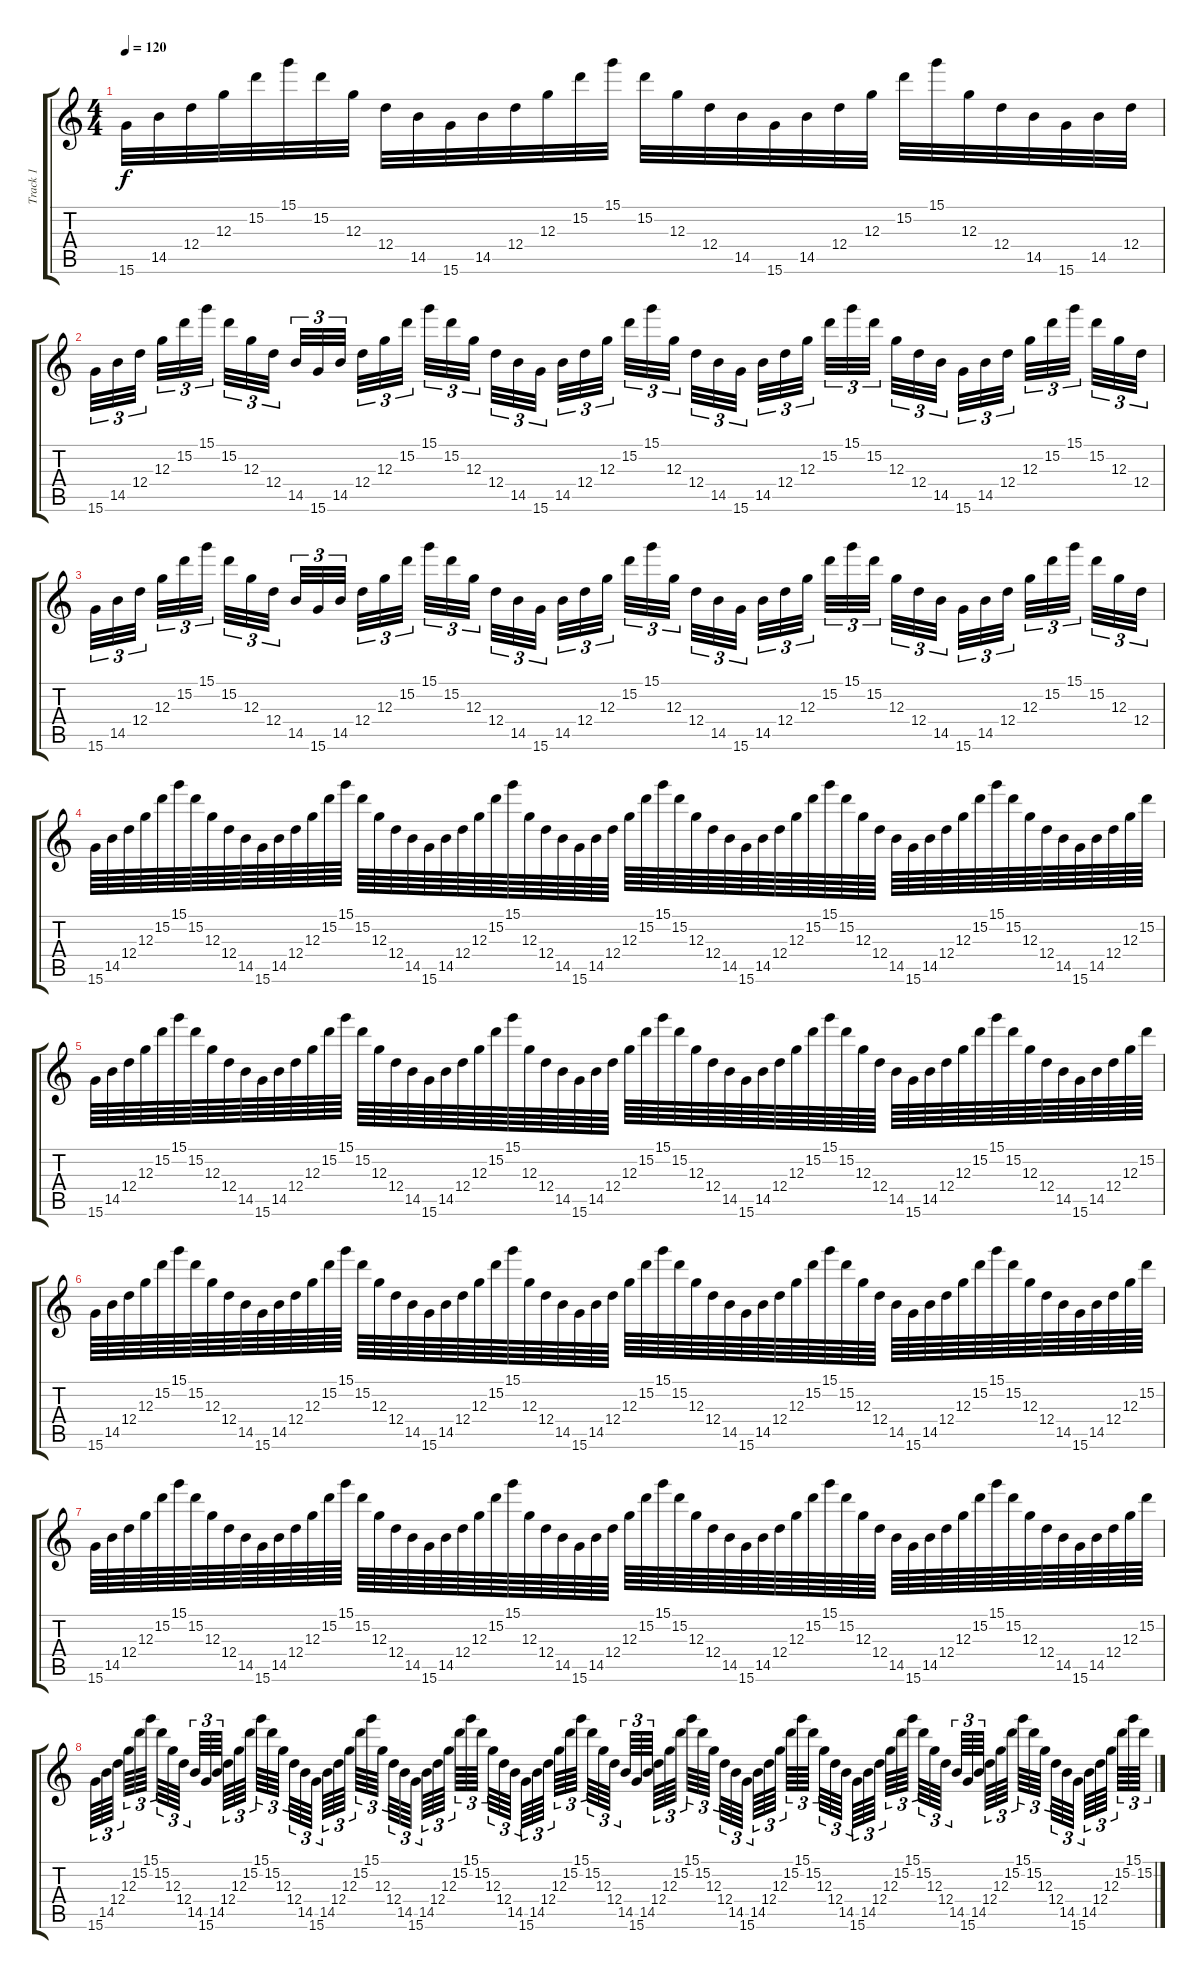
\track ("Track 1" "Track 1") {instrument overdrivenguitar}
\staff {score tabs}
\tuning (E4 B3 G3 D3 A2 E2) {hide}
\ts (4 4)
\tempo 120
\clef g2
\ks c
15.6.32{dy f} 14.5.32 12.4.32 12.3.32 15.2.32 15.1.32 15.2.32 12.3.32 12.4.32 14.5.32 15.6.32 14.5.32 12.4.32 12.3.32 15.2.32 15.1.32 15.2.32 12.3.32 12.4.32 14.5.32 15.6.32 14.5.32 12.4.32 12.3.32 15.2.32 15.1.32 12.3.32 12.4.32 14.5.32 15.6.32 14.5.32 12.4.32 |
15.6.32{tu (3 2)} 14.5.32{tu (3 2)} 12.4.32{tu (3 2) beam splitsecondary} 12.3.32{tu (3 2)} 15.2.32{tu (3 2)} 15.1.32{tu (3 2) beam splitsecondary} 15.2.32{tu (3 2)} 12.3.32{tu (3 2)} 12.4.32{tu (3 2) beam splitsecondary} 14.5.32{tu (3 2)} 15.6.32{tu (3 2)} 14.5.32{tu (3 2)} 12.4.32{tu (3 2)} 12.3.32{tu (3 2)} 15.2.32{tu (3 2) beam splitsecondary} 15.1.32{tu (3 2)} 15.2.32{tu (3 2)} 12.3.32{tu (3 2) beam splitsecondary} 12.4.32{tu (3 2)} 14.5.32{tu (3 2)} 15.6.32{tu (3 2) beam splitsecondary} 14.5.32{tu (3 2)} 12.4.32{tu (3 2)} 12.3.32{tu (3 2)} 15.2.32{tu (3 2)} 15.1.32{tu (3 2)} 12.3.32{tu (3 2) beam splitsecondary} 12.4.32{tu (3 2)} 14.5.32{tu (3 2)} 15.6.32{tu (3 2) beam splitsecondary} 14.5.32{tu (3 2)} 12.4.32{tu (3 2)} 12.3.32{tu (3 2) beam splitsecondary} 15.2.32{tu (3 2)} 15.1.32{tu (3 2)} 15.2.32{tu (3 2)} 12.3.32{tu (3 2)} 12.4.32{tu (3 2)} 14.5.32{tu (3 2) beam splitsecondary} 15.6.32{tu (3 2)} 14.5.32{tu (3 2)} 12.4.32{tu (3 2) beam splitsecondary} 12.3.32{tu (3 2)} 15.2.32{tu (3 2)} 15.1.32{tu (3 2) beam splitsecondary} 15.2.32{tu (3 2)} 12.3.32{tu (3 2)} 12.4.32{tu (3 2)} |
15.6.32{tu (3 2)} 14.5.32{tu (3 2)} 12.4.32{tu (3 2) beam splitsecondary} 12.3.32{tu (3 2)} 15.2.32{tu (3 2)} 15.1.32{tu (3 2) beam splitsecondary} 15.2.32{tu (3 2)} 12.3.32{tu (3 2)} 12.4.32{tu (3 2) beam splitsecondary} 14.5.32{tu (3 2)} 15.6.32{tu (3 2)} 14.5.32{tu (3 2)} 12.4.32{tu (3 2)} 12.3.32{tu (3 2)} 15.2.32{tu (3 2) beam splitsecondary} 15.1.32{tu (3 2)} 15.2.32{tu (3 2)} 12.3.32{tu (3 2) beam splitsecondary} 12.4.32{tu (3 2)} 14.5.32{tu (3 2)} 15.6.32{tu (3 2) beam splitsecondary} 14.5.32{tu (3 2)} 12.4.32{tu (3 2)} 12.3.32{tu (3 2)} 15.2.32{tu (3 2)} 15.1.32{tu (3 2)} 12.3.32{tu (3 2) beam splitsecondary} 12.4.32{tu (3 2)} 14.5.32{tu (3 2)} 15.6.32{tu (3 2) beam splitsecondary} 14.5.32{tu (3 2)} 12.4.32{tu (3 2)} 12.3.32{tu (3 2) beam splitsecondary} 15.2.32{tu (3 2)} 15.1.32{tu (3 2)} 15.2.32{tu (3 2)} 12.3.32{tu (3 2)} 12.4.32{tu (3 2)} 14.5.32{tu (3 2) beam splitsecondary} 15.6.32{tu (3 2)} 14.5.32{tu (3 2)} 12.4.32{tu (3 2) beam splitsecondary} 12.3.32{tu (3 2)} 15.2.32{tu (3 2)} 15.1.32{tu (3 2) beam splitsecondary} 15.2.32{tu (3 2)} 12.3.32{tu (3 2)} 12.4.32{tu (3 2)} |
15.6.64 14.5.64 12.4.64 12.3.64 15.2.64 15.1.64 15.2.64 12.3.64 12.4.64 14.5.64 15.6.64 14.5.64 12.4.64 12.3.64 15.2.64 15.1.64 15.2.64 12.3.64 12.4.64 14.5.64 15.6.64 14.5.64 12.4.64 12.3.64 15.2.64 15.1.64 12.3.64 12.4.64 14.5.64 15.6.64 14.5.64 12.4.64 12.3.64 15.2.64 15.1.64 15.2.64 12.3.64 12.4.64 14.5.64 15.6.64 14.5.64 12.4.64 12.3.64 15.2.64 15.1.64 15.2.64 12.3.64 12.4.64 14.5.64 15.6.64 14.5.64 12.4.64 12.3.64 15.2.64 15.1.64 15.2.64 12.3.64 12.4.64 14.5.64 15.6.64 14.5.64 12.4.64 12.3.64 15.2.64 |
15.6.64 14.5.64 12.4.64 12.3.64 15.2.64 15.1.64 15.2.64 12.3.64 12.4.64 14.5.64 15.6.64 14.5.64 12.4.64 12.3.64 15.2.64 15.1.64 15.2.64 12.3.64 12.4.64 14.5.64 15.6.64 14.5.64 12.4.64 12.3.64 15.2.64 15.1.64 12.3.64 12.4.64 14.5.64 15.6.64 14.5.64 12.4.64 12.3.64 15.2.64 15.1.64 15.2.64 12.3.64 12.4.64 14.5.64 15.6.64 14.5.64 12.4.64 12.3.64 15.2.64 15.1.64 15.2.64 12.3.64 12.4.64 14.5.64 15.6.64 14.5.64 12.4.64 12.3.64 15.2.64 15.1.64 15.2.64 12.3.64 12.4.64 14.5.64 15.6.64 14.5.64 12.4.64 12.3.64 15.2.64 |
15.6.64 14.5.64 12.4.64 12.3.64 15.2.64 15.1.64 15.2.64 12.3.64 12.4.64 14.5.64 15.6.64 14.5.64 12.4.64 12.3.64 15.2.64 15.1.64 15.2.64 12.3.64 12.4.64 14.5.64 15.6.64 14.5.64 12.4.64 12.3.64 15.2.64 15.1.64 12.3.64 12.4.64 14.5.64 15.6.64 14.5.64 12.4.64 12.3.64 15.2.64 15.1.64 15.2.64 12.3.64 12.4.64 14.5.64 15.6.64 14.5.64 12.4.64 12.3.64 15.2.64 15.1.64 15.2.64 12.3.64 12.4.64 14.5.64 15.6.64 14.5.64 12.4.64 12.3.64 15.2.64 15.1.64 15.2.64 12.3.64 12.4.64 14.5.64 15.6.64 14.5.64 12.4.64 12.3.64 15.2.64 |
15.6.64 14.5.64 12.4.64 12.3.64 15.2.64 15.1.64 15.2.64 12.3.64 12.4.64 14.5.64 15.6.64 14.5.64 12.4.64 12.3.64 15.2.64 15.1.64 15.2.64 12.3.64 12.4.64 14.5.64 15.6.64 14.5.64 12.4.64 12.3.64 15.2.64 15.1.64 12.3.64 12.4.64 14.5.64 15.6.64 14.5.64 12.4.64 12.3.64 15.2.64 15.1.64 15.2.64 12.3.64 12.4.64 14.5.64 15.6.64 14.5.64 12.4.64 12.3.64 15.2.64 15.1.64 15.2.64 12.3.64 12.4.64 14.5.64 15.6.64 14.5.64 12.4.64 12.3.64 15.2.64 15.1.64 15.2.64 12.3.64 12.4.64 14.5.64 15.6.64 14.5.64 12.4.64 12.3.64 15.2.64 |
15.6.64{tu (3 2)} 14.5.64{tu (3 2)} 12.4.64{tu (3 2) beam splitsecondary} 12.3.64{tu (3 2)} 15.2.64{tu (3 2)} 15.1.64{tu (3 2) beam splitsecondary} 15.2.64{tu (3 2)} 12.3.64{tu (3 2)} 12.4.64{tu (3 2) beam splitsecondary} 14.5.64{tu (3 2)} 15.6.64{tu (3 2)} 14.5.64{tu (3 2) beam splitsecondary} 12.4.64{tu (3 2)} 12.3.64{tu (3 2)} 15.2.64{tu (3 2) beam splitsecondary} 15.1.64{tu (3 2)} 15.2.64{tu (3 2)} 12.3.64{tu (3 2) beam splitsecondary} 12.4.64{tu (3 2)} 14.5.64{tu (3 2)} 15.6.64{tu (3 2) beam splitsecondary} 14.5.64{tu (3 2)} 12.4.64{tu (3 2)} 12.3.64{tu (3 2)} 15.2.64{tu (3 2)} 15.1.64{tu (3 2)} 12.3.64{tu (3 2) beam splitsecondary} 12.4.64{tu (3 2)} 14.5.64{tu (3 2)} 15.6.64{tu (3 2) beam splitsecondary} 14.5.64{tu (3 2)} 12.4.64{tu (3 2)} 12.3.64{tu (3 2) beam splitsecondary} 15.2.64{tu (3 2)} 15.1.64{tu (3 2)} 15.2.64{tu (3 2) beam splitsecondary} 12.3.64{tu (3 2)} 12.4.64{tu (3 2)} 14.5.64{tu (3 2) beam splitsecondary} 15.6.64{tu (3 2)} 14.5.64{tu (3 2)} 12.4.64{tu (3 2) beam splitsecondary} 12.3.64{tu (3 2)} 15.2.64{tu (3 2)} 15.1.64{tu (3 2) beam splitsecondary} 15.2.64{tu (3 2)} 12.3.64{tu (3 2)} 12.4.64{tu (3 2)} 14.5.64{tu (3 2)} 15.6.64{tu (3 2)} 14.5.64{tu (3 2) beam splitsecondary} 12.4.64{tu (3 2)} 12.3.64{tu (3 2)} 15.2.64{tu (3 2) beam splitsecondary} 15.1.64{tu (3 2)} 15.2.64{tu (3 2)} 12.3.64{tu (3 2) beam splitsecondary} 12.4.64{tu (3 2)} 14.5.64{tu (3 2)} 15.6.64{tu (3 2) beam splitsecondary} 14.5.64{tu (3 2)} 12.4.64{tu (3 2)} 12.3.64{tu (3 2) beam splitsecondary} 15.2.64{tu (3 2)} 15.1.64{tu (3 2)} 15.2.64{tu (3 2) beam splitsecondary} 12.3.64{tu (3 2)} 12.4.64{tu (3 2)} 14.5.64{tu (3 2) beam splitsecondary} 15.6.64{tu (3 2)} 14.5.64{tu (3 2)} 12.4.64{tu (3 2)} 12.3.64{tu (3 2)} 15.2.64{tu (3 2)} 15.1.64{tu (3 2) beam splitsecondary} 15.2.64{tu (3 2)} 12.3.64{tu (3 2)} 12.4.64{tu (3 2) beam splitsecondary} 14.5.64{tu (3 2)} 15.6.64{tu (3 2)} 14.5.64{tu (3 2) beam splitsecondary} 12.4.64{tu (3 2)} 12.3.64{tu (3 2)} 15.2.64{tu (3 2) beam splitsecondary} 15.1.64{tu (3 2)} 15.2.64{tu (3 2)} 12.3.64{tu (3 2) beam splitsecondary} 12.4.64{tu (3 2)} 14.5.64{tu (3 2)} 15.6.64{tu (3 2) beam splitsecondary} 14.5.64{tu (3 2)} 12.4.64{tu (3 2)} 12.3.64{tu (3 2) beam splitsecondary} 15.2.64{tu (3 2)} 15.1.64{tu (3 2)} 15.2.64{tu (3 2)}
